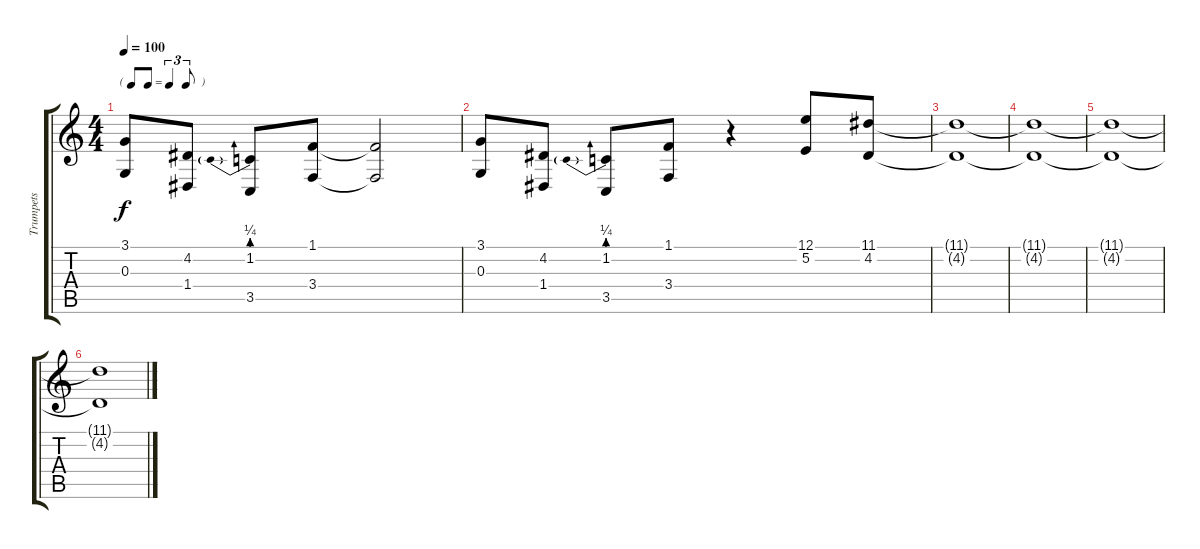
\track ("Trumpets" "Trumpets") {instrument trumpet}
\staff {score tabs}
\tuning (E4 B3 G3 D3 A2 E2) {hide}
\ts (4 4)
\tf triplet8th
\tempo 100
\clef g2
\ks c
(3.1 0.3).8{dy f} (4.2 1.4).8 (1.2{be (prebend 0 1 60 1)} 3.5).8 (1.1 3.4).8 (1.1{t} 3.4{t}).2 |
(3.1 0.3).8 (4.2 1.4).8 (1.2{be (prebend 0 1 60 1)} 3.5).8 (1.1 3.4).8 r.4 (12.1 5.2).8 (11.1 4.2).8 |
(11.1{t} 4.2{t}).1 |
(11.1{t} 4.2{t}).1 |
(11.1{t} 4.2{t}).1 |
(11.1{t} 4.2{t}).1
